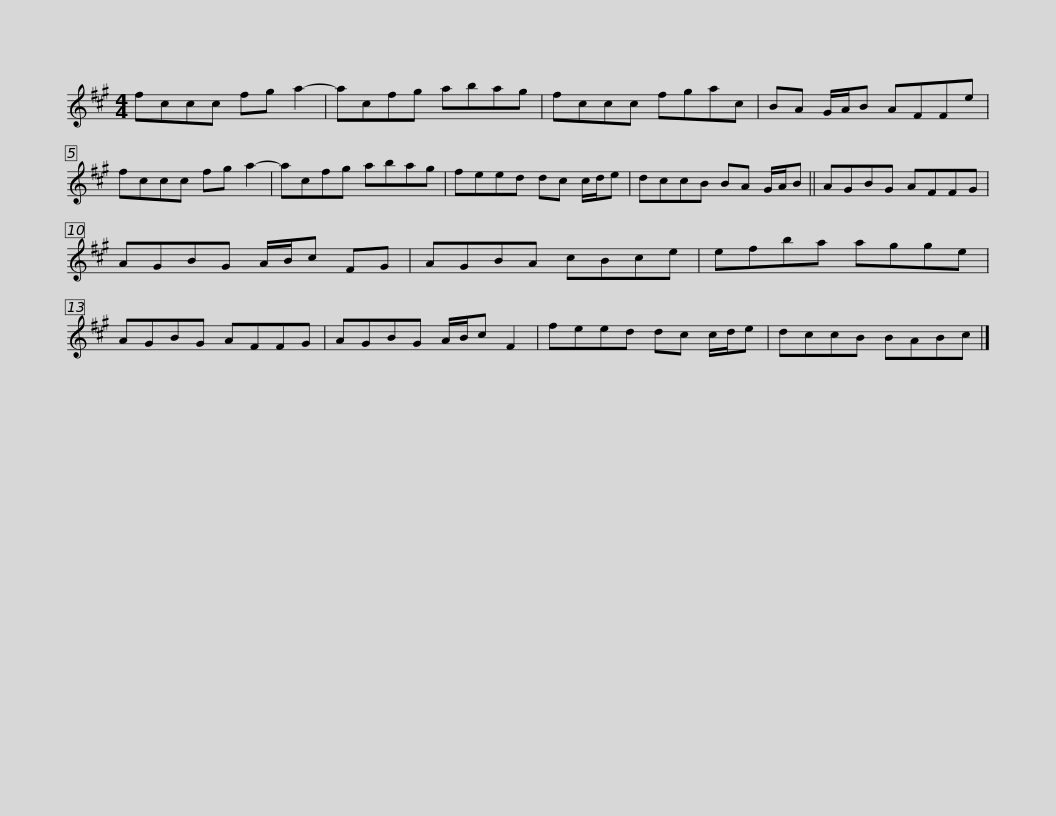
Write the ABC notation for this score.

X:1
L:1/8
M:4/4
I:linebreak $
K:F#min
V:1 treble
V:1
 fccc fg a2- | acfg abag | fccc fgac | BA G/A/B AFFe | fccc fg a2- |$ %5
 acfg abag | feed dc c/d/e | dccB BA G/A/B || AGBG AFFG | AGBG A/B/c FG |$ %10
 AGBA cBce | efba agge | AGBG AFFG | AGBG A/B/c F2 | feed dc c/d/e |$ %15
 dccB BABc |] %16
